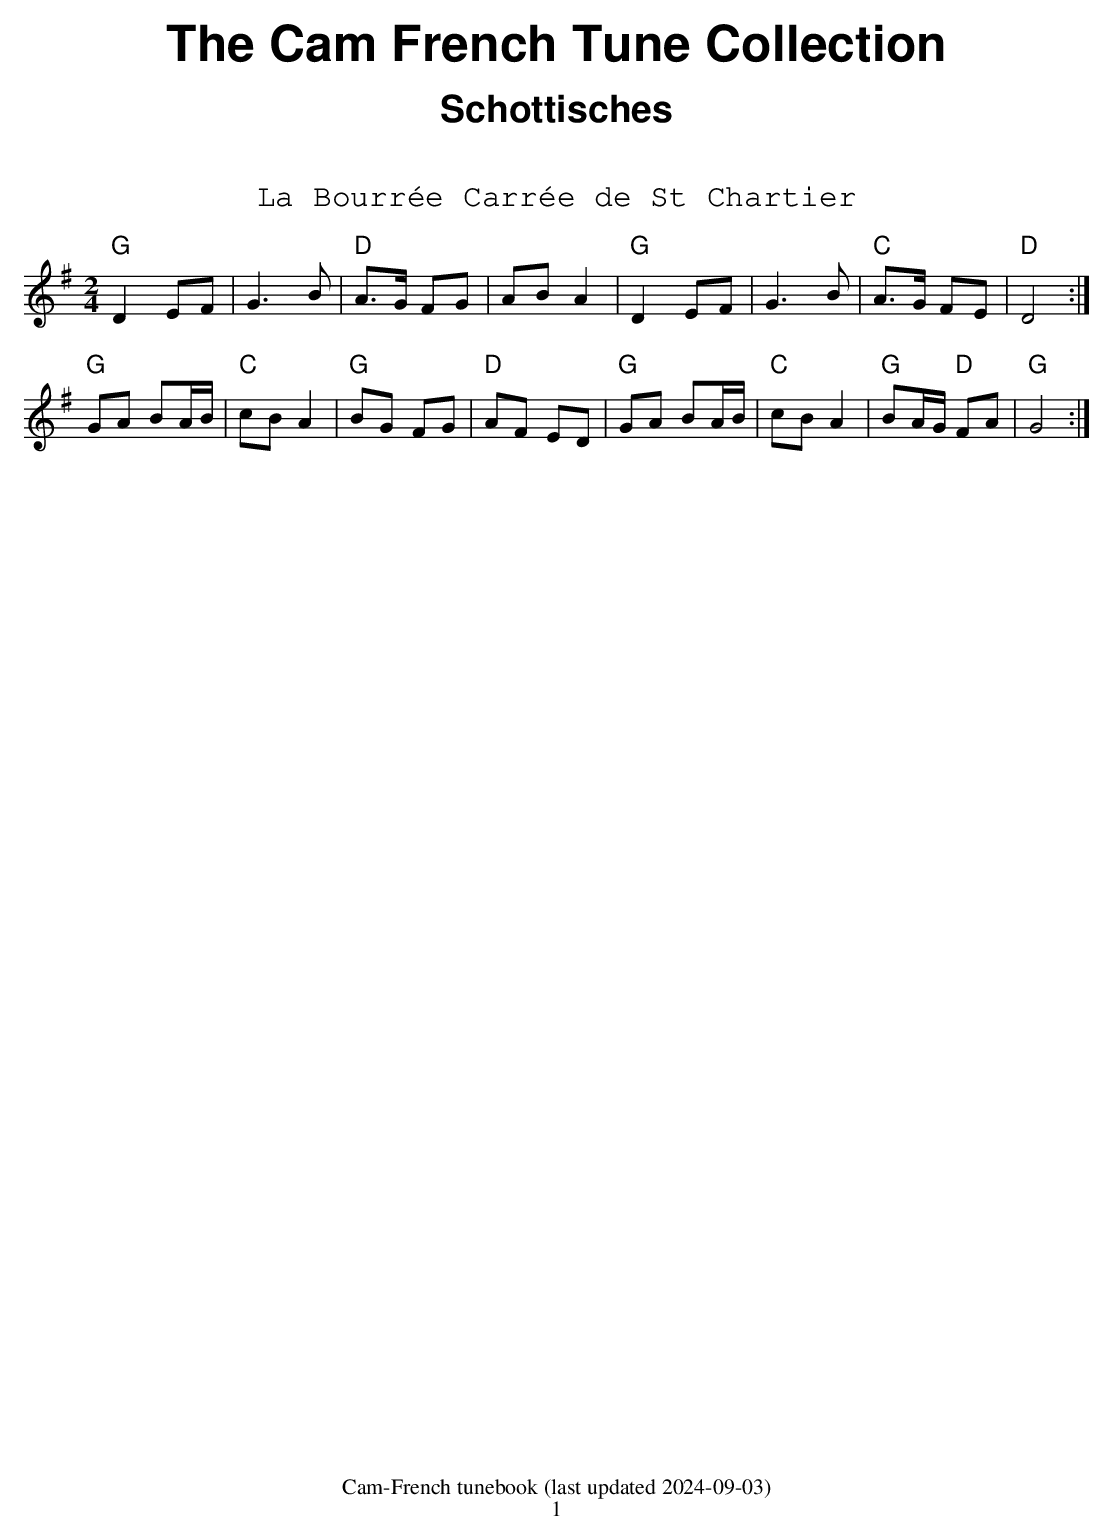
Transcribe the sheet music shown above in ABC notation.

X:1
T:La Bourrée Carrée de St Chartier
M:2/4
L:1/8
K:G
"G"D2 EF|G3 B|"D"A>G FG|AB A2|"G"D2 EF|G3 B|"C"A>G FE|"D"D4:|
"G"GA BA/B/|"C"cB A2|"G"BG FG|"D"AF ED|"G"GA BA/B/|"C"cB A2|"G"BA/G/ "D"FA|"G"G4:|
